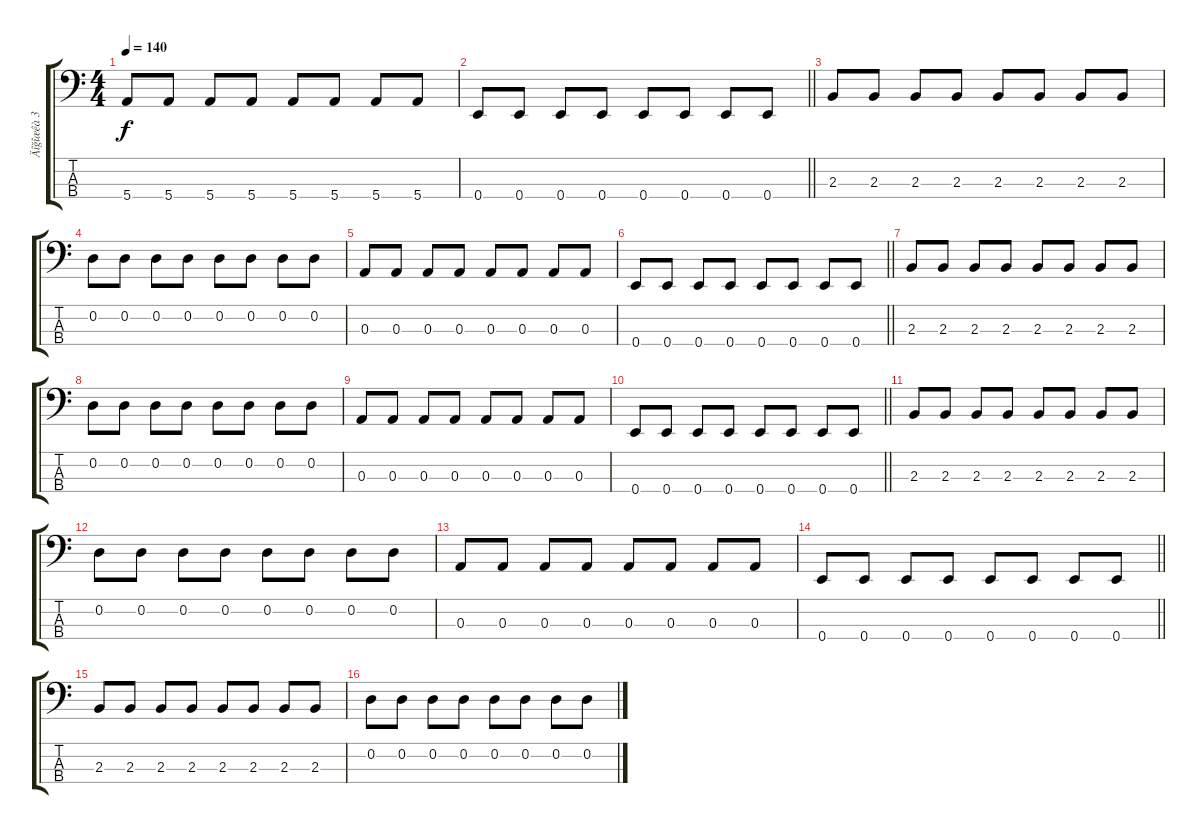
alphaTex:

\track ("Äîğîæêà 3" "Äîğîæêà 3") {instrument electricbasspick}
\staff {score tabs}
\tuning (G2 D2 A1 E1) {hide}
\ts (4 4)
\tempo 140
\clef f4
\ks c
5.4.8{dy f} 5.4.8 5.4.8 5.4.8 5.4.8 5.4.8 5.4.8 5.4.8 |
\barLineRight lightlight
0.4.8 0.4.8 0.4.8 0.4.8 0.4.8 0.4.8 0.4.8 0.4.8 |
2.3.8 2.3.8 2.3.8 2.3.8 2.3.8 2.3.8 2.3.8 2.3.8 |
0.2.8 0.2.8 0.2.8 0.2.8 0.2.8 0.2.8 0.2.8 0.2.8 |
0.3.8 0.3.8 0.3.8 0.3.8 0.3.8 0.3.8 0.3.8 0.3.8 |
\barLineRight lightlight
0.4.8 0.4.8 0.4.8 0.4.8 0.4.8 0.4.8 0.4.8 0.4.8 |
2.3.8 2.3.8 2.3.8 2.3.8 2.3.8 2.3.8 2.3.8 2.3.8 |
0.2.8 0.2.8 0.2.8 0.2.8 0.2.8 0.2.8 0.2.8 0.2.8 |
0.3.8 0.3.8 0.3.8 0.3.8 0.3.8 0.3.8 0.3.8 0.3.8 |
\barLineRight lightlight
0.4.8 0.4.8 0.4.8 0.4.8 0.4.8 0.4.8 0.4.8 0.4.8 |
2.3.8 2.3.8 2.3.8 2.3.8 2.3.8 2.3.8 2.3.8 2.3.8 |
0.2.8 0.2.8 0.2.8 0.2.8 0.2.8 0.2.8 0.2.8 0.2.8 |
0.3.8 0.3.8 0.3.8 0.3.8 0.3.8 0.3.8 0.3.8 0.3.8 |
\barLineRight lightlight
0.4.8 0.4.8 0.4.8 0.4.8 0.4.8 0.4.8 0.4.8 0.4.8 |
2.3.8 2.3.8 2.3.8 2.3.8 2.3.8 2.3.8 2.3.8 2.3.8 |
0.2.8 0.2.8 0.2.8 0.2.8 0.2.8 0.2.8 0.2.8 0.2.8
